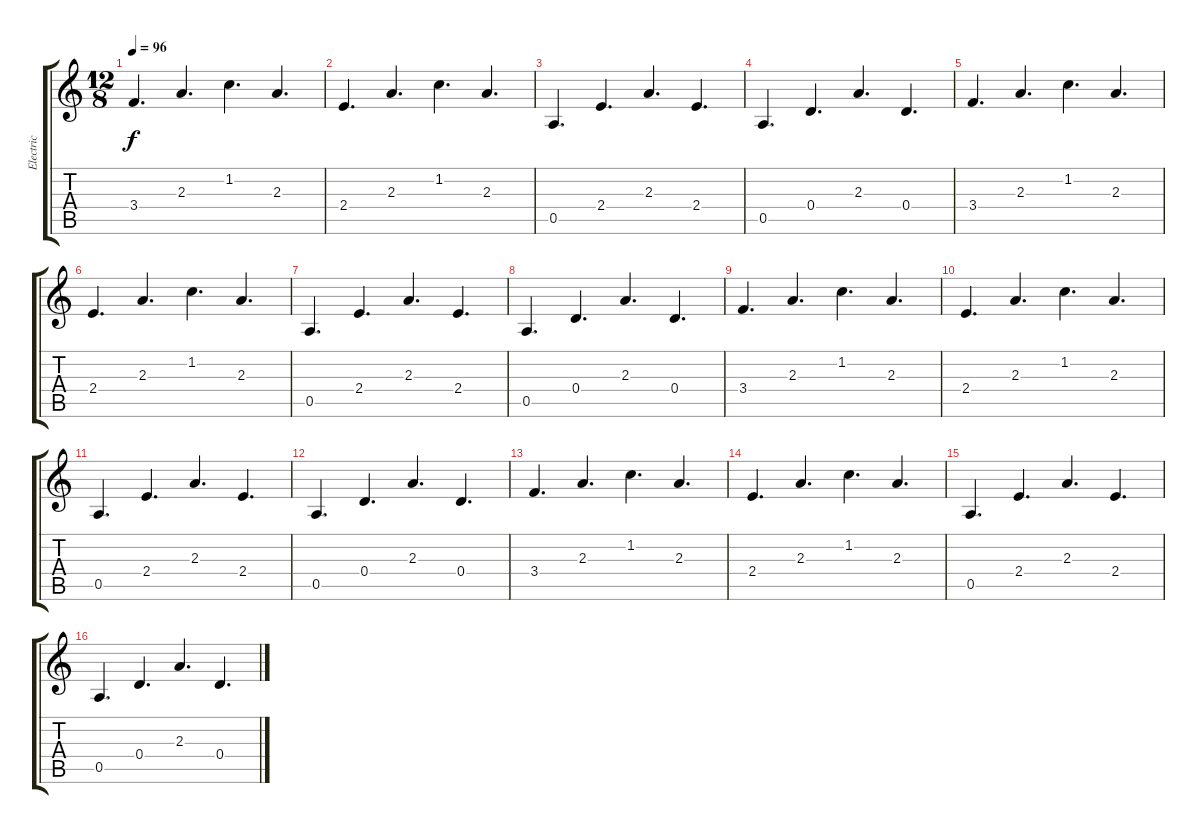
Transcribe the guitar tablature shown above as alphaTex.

\track ("Electric" "Electric") {instrument overdrivenguitar}
\staff {score tabs}
\tuning (E4 B3 G3 D3 A2 E2) {hide}
\ts (12 8)
\tempo 96
\clef g2
\ks c
3.4.4{d dy f} 2.3.4{d} 1.2.4{d} 2.3.4{d} |
2.4.4{d} 2.3.4{d} 1.2.4{d} 2.3.4{d} |
0.5.4{d} 2.4.4{d} 2.3.4{d} 2.4.4{d} |
0.5.4{d} 0.4.4{d} 2.3.4{d} 0.4.4{d} |
3.4.4{d} 2.3.4{d} 1.2.4{d} 2.3.4{d} |
2.4.4{d} 2.3.4{d} 1.2.4{d} 2.3.4{d} |
0.5.4{d} 2.4.4{d} 2.3.4{d} 2.4.4{d} |
0.5.4{d} 0.4.4{d} 2.3.4{d} 0.4.4{d} |
3.4.4{d} 2.3.4{d} 1.2.4{d} 2.3.4{d} |
2.4.4{d} 2.3.4{d} 1.2.4{d} 2.3.4{d} |
0.5.4{d} 2.4.4{d} 2.3.4{d} 2.4.4{d} |
0.5.4{d} 0.4.4{d} 2.3.4{d} 0.4.4{d} |
3.4.4{d} 2.3.4{d} 1.2.4{d} 2.3.4{d} |
2.4.4{d} 2.3.4{d} 1.2.4{d} 2.3.4{d} |
0.5.4{d} 2.4.4{d} 2.3.4{d} 2.4.4{d} |
0.5.4{d} 0.4.4{d} 2.3.4{d} 0.4.4{d}
